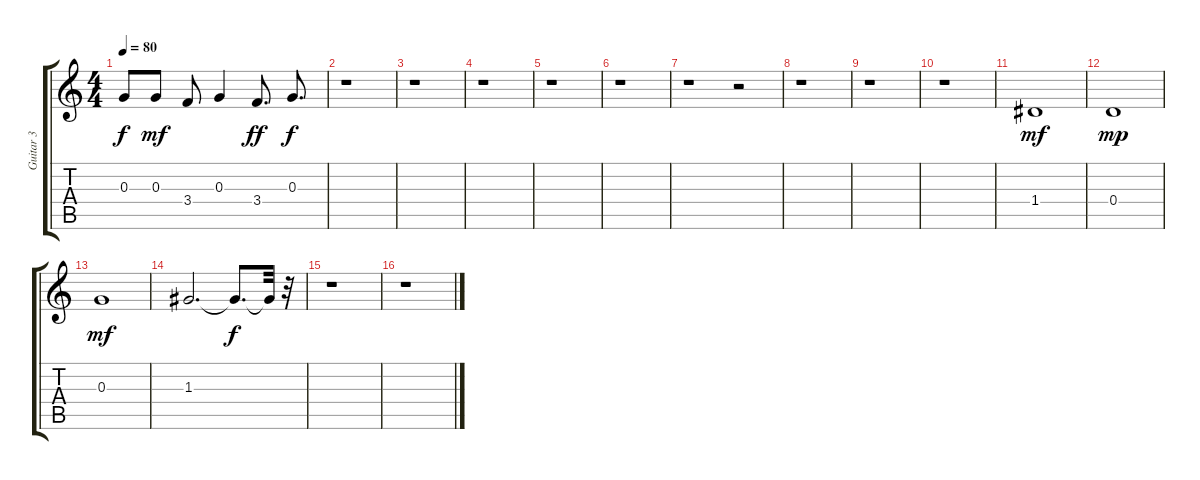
\track ("Guitar 3" "Guitar 3") {instrument electricguitarjazz}
\staff {score tabs}
\tuning (E4 B3 G3 D3 A2 E2) {hide}
\ts (4 4)
\tempo 80
\clef g2
\ks c
0.3.8{dy f} 0.3.8{dy mf} 3.4.8 0.3.4 3.4.8{d dy ff} 0.3.8{d dy f} |
r.1 |
r.1 |
r.1 |
r.1 |
r.1 |
r.1 r.2 |
r.1 |
r.1 |
r.1 |
1.4.1{dy mf} |
0.4.1{dy mp} |
0.3.1{dy mf} |
1.3.2{d} 1.3{t}.8{d dy f} 1.3{t}.32 r.32 |
r.1 |
r.1
